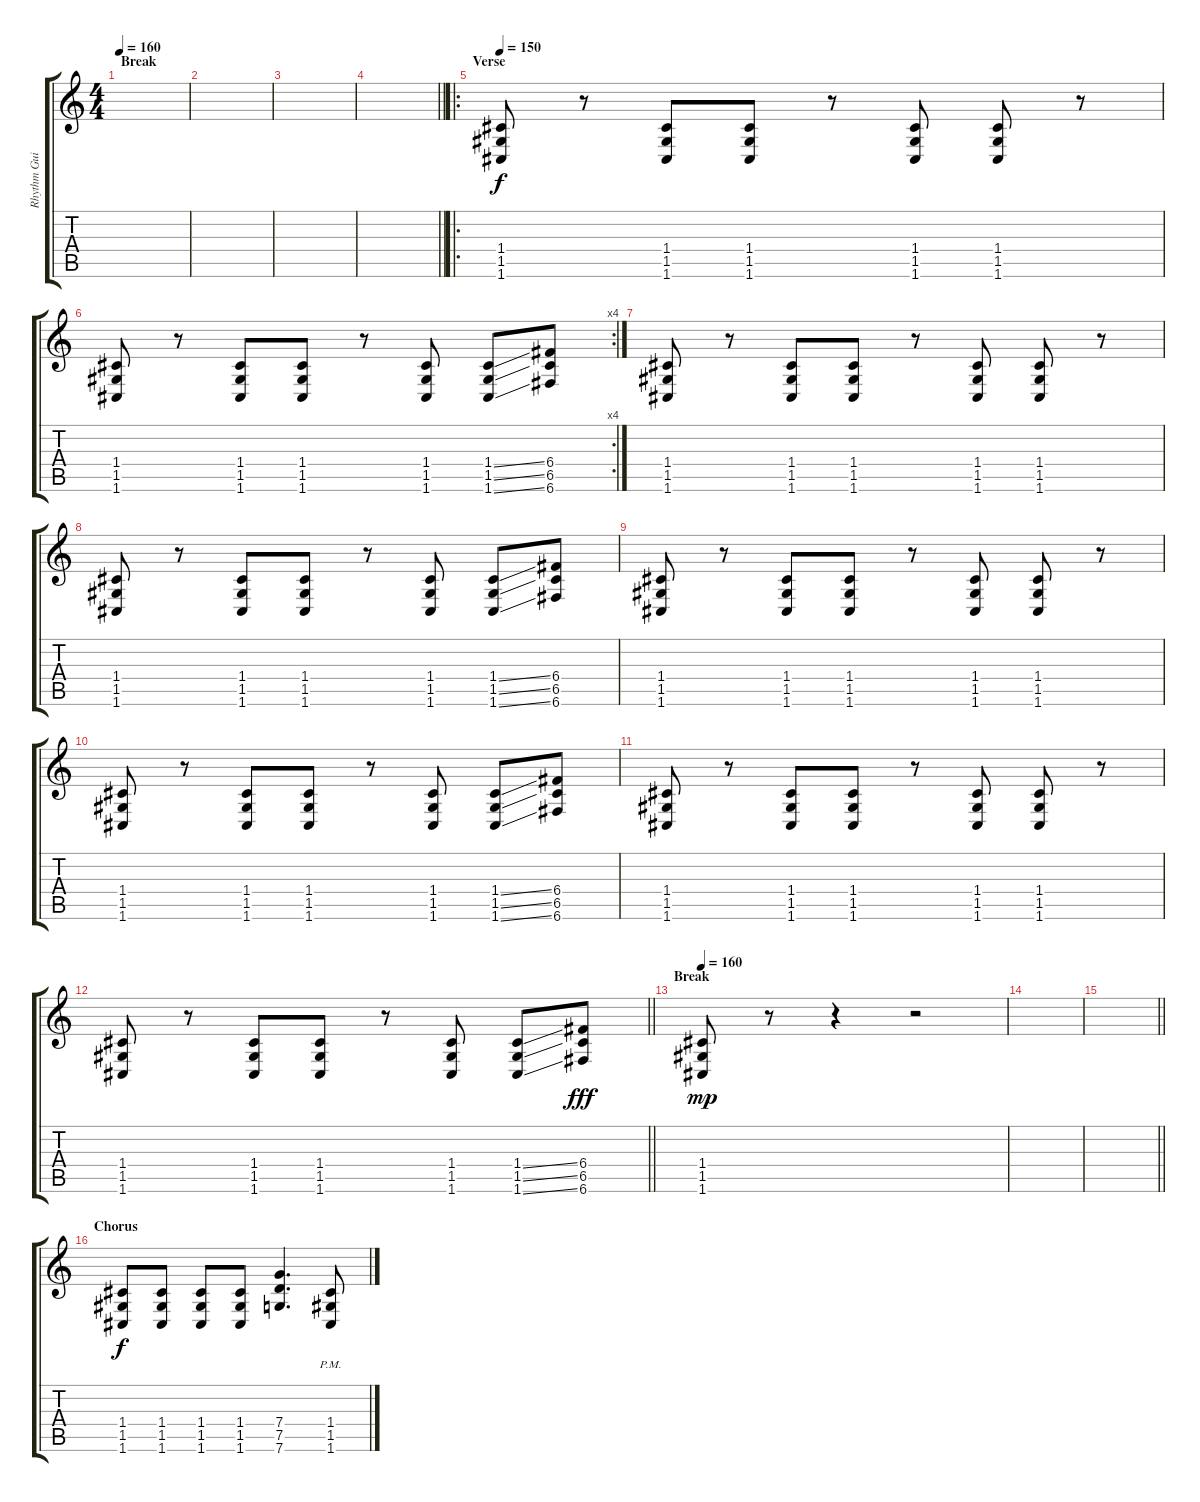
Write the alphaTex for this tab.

\track ("Rhythm Guitar" "Rhythm Gui") {instrument distortionguitar}
\staff {score tabs}
\tuning (D4 A3 F3 C3 G2 C2) {hide}
\ts (4 4)
\section ("" "Break")
\tempo 160
\clef g2
\ks c
|
|
|
\barLineRight lightlight
|
\ro
\section ("" "Verse")
\tempo 150
(1.4 1.5 1.6).8 r.8 (1.4 1.5 1.6).8 (1.4 1.5 1.6).8 r.8 (1.4 1.5 1.6).8 (1.4 1.5 1.6).8 r.8 |
\rc 4
(1.4 1.5 1.6).8 r.8 (1.4 1.5 1.6).8 (1.4 1.5 1.6).8 r.8 (1.4 1.5 1.6).8 (1.4{ss} 1.5{ss} 1.6{ss}).8 (6.4 6.5 6.6).8 |
(1.4 1.5 1.6).8 r.8 (1.4 1.5 1.6).8 (1.4 1.5 1.6).8 r.8 (1.4 1.5 1.6).8 (1.4 1.5 1.6).8 r.8 |
(1.4 1.5 1.6).8 r.8 (1.4 1.5 1.6).8 (1.4 1.5 1.6).8 r.8 (1.4 1.5 1.6).8 (1.4{ss} 1.5{ss} 1.6{ss}).8 (6.4 6.5 6.6).8 |
(1.4 1.5 1.6).8 r.8 (1.4 1.5 1.6).8 (1.4 1.5 1.6).8 r.8 (1.4 1.5 1.6).8 (1.4 1.5 1.6).8 r.8 |
(1.4 1.5 1.6).8 r.8 (1.4 1.5 1.6).8 (1.4 1.5 1.6).8 r.8 (1.4 1.5 1.6).8 (1.4{ss} 1.5{ss} 1.6{ss}).8 (6.4 6.5 6.6).8 |
(1.4 1.5 1.6).8 r.8 (1.4 1.5 1.6).8 (1.4 1.5 1.6).8 r.8 (1.4 1.5 1.6).8 (1.4 1.5 1.6).8 r.8 |
\barLineRight lightlight
(1.4 1.5 1.6).8 r.8 (1.4 1.5 1.6).8 (1.4 1.5 1.6).8 r.8 (1.4 1.5 1.6).8 (1.4{ss} 1.5{ss} 1.6{ss}).8 (6.4 6.5 6.6).8{dy fff} |
\section ("" "Break")
\tempo 160
(1.4 1.5 1.6).8{dy mp} r.8 r.4 r.2 |
|
\barLineRight lightlight
|
\section ("" "Chorus")
(1.4 1.5 1.6).8{dy f} (1.4 1.5 1.6).8 (1.4 1.5 1.6).8 (1.4 1.5 1.6).8 (7.4 7.5 7.6).4{d} (1.4{pm} 1.5{pm} 1.6{pm}).8
